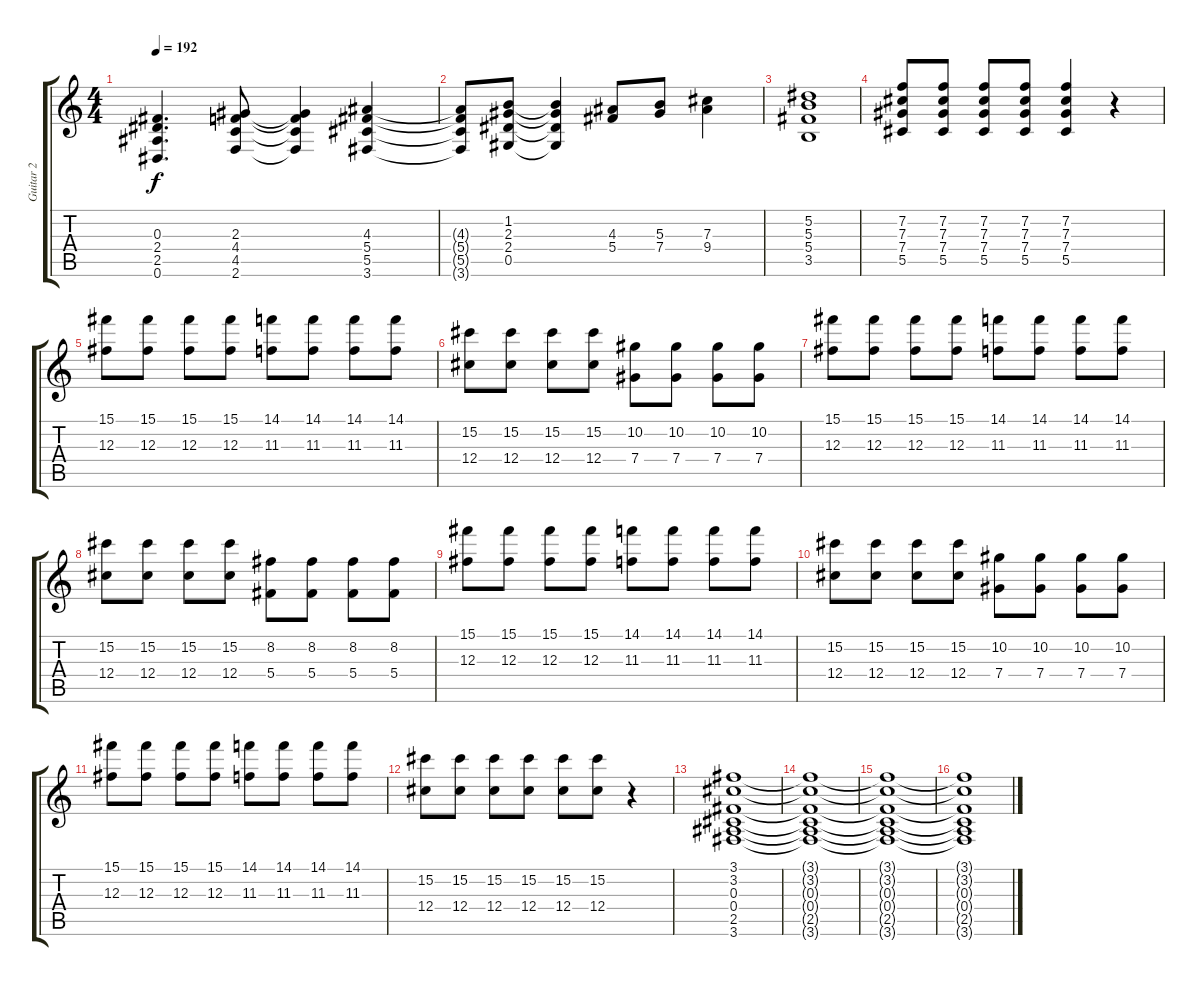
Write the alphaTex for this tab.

\track ("Guitar 2" "Guitar 2") {instrument overdrivenguitar}
\staff {score tabs}
\tuning (Eb4 Bb3 Gb3 Db3 Ab2 Eb2) {hide}
\ts (4 4)
\tempo 192
\clef g2
\ks c
(0.3 2.4 2.5 0.6).4{d dy f} (2.3 4.4 4.5 2.6).8 (2.3{t} 4.4{t} 4.5{t} 2.6{t}).4 (4.3 5.4 5.5 3.6).4 |
(4.3{t} 5.4{t} 5.5{t} 3.6{t}).8 (1.2 2.3 2.4 0.5).8 (1.2{t} 2.3{t} 2.4{t} 0.5{t}).4 (4.3 5.4).8 (5.3 7.4).8 (7.3 9.4).4 |
(5.2 5.3 5.4 3.5).1 |
(7.2 7.3 7.4 5.5).8 (7.2 7.3 7.4 5.5).8 (7.2 7.3 7.4 5.5).8 (7.2 7.3 7.4 5.5).8 (7.2 7.3 7.4 5.5).4 r.4 |
(15.1 12.3).8 (15.1 12.3).8 (15.1 12.3).8 (15.1 12.3).8 (14.1 11.3).8 (14.1 11.3).8 (14.1 11.3).8 (14.1 11.3).8 |
(15.2 12.4).8 (15.2 12.4).8 (15.2 12.4).8 (15.2 12.4).8 (10.2 7.4).8 (10.2 7.4).8 (10.2 7.4).8 (10.2 7.4).8 |
(15.1 12.3).8 (15.1 12.3).8 (15.1 12.3).8 (15.1 12.3).8 (14.1 11.3).8 (14.1 11.3).8 (14.1 11.3).8 (14.1 11.3).8 |
(15.2 12.4).8 (15.2 12.4).8 (15.2 12.4).8 (15.2 12.4).8 (8.2 5.4).8 (8.2 5.4).8 (8.2 5.4).8 (8.2 5.4).8 |
(15.1 12.3).8 (15.1 12.3).8 (15.1 12.3).8 (15.1 12.3).8 (14.1 11.3).8 (14.1 11.3).8 (14.1 11.3).8 (14.1 11.3).8 |
(15.2 12.4).8 (15.2 12.4).8 (15.2 12.4).8 (15.2 12.4).8 (10.2 7.4).8 (10.2 7.4).8 (10.2 7.4).8 (10.2 7.4).8 |
(15.1 12.3).8 (15.1 12.3).8 (15.1 12.3).8 (15.1 12.3).8 (14.1 11.3).8 (14.1 11.3).8 (14.1 11.3).8 (14.1 11.3).8 |
(15.2 12.4).8 (15.2 12.4).8 (15.2 12.4).8 (15.2 12.4).8 (15.2 12.4).8 (15.2 12.4).8 r.4 |
(3.1 3.2 0.3 0.4 2.5 3.6).1 |
(3.1{t} 3.2{t} 0.3{t} 0.4{t} 2.5{t} 3.6{t}).1 |
(3.1{t} 3.2{t} 0.3{t} 0.4{t} 2.5{t} 3.6{t}).1 |
(3.1{t} 3.2{t} 0.3{t} 0.4{t} 2.5{t} 3.6{t}).1
